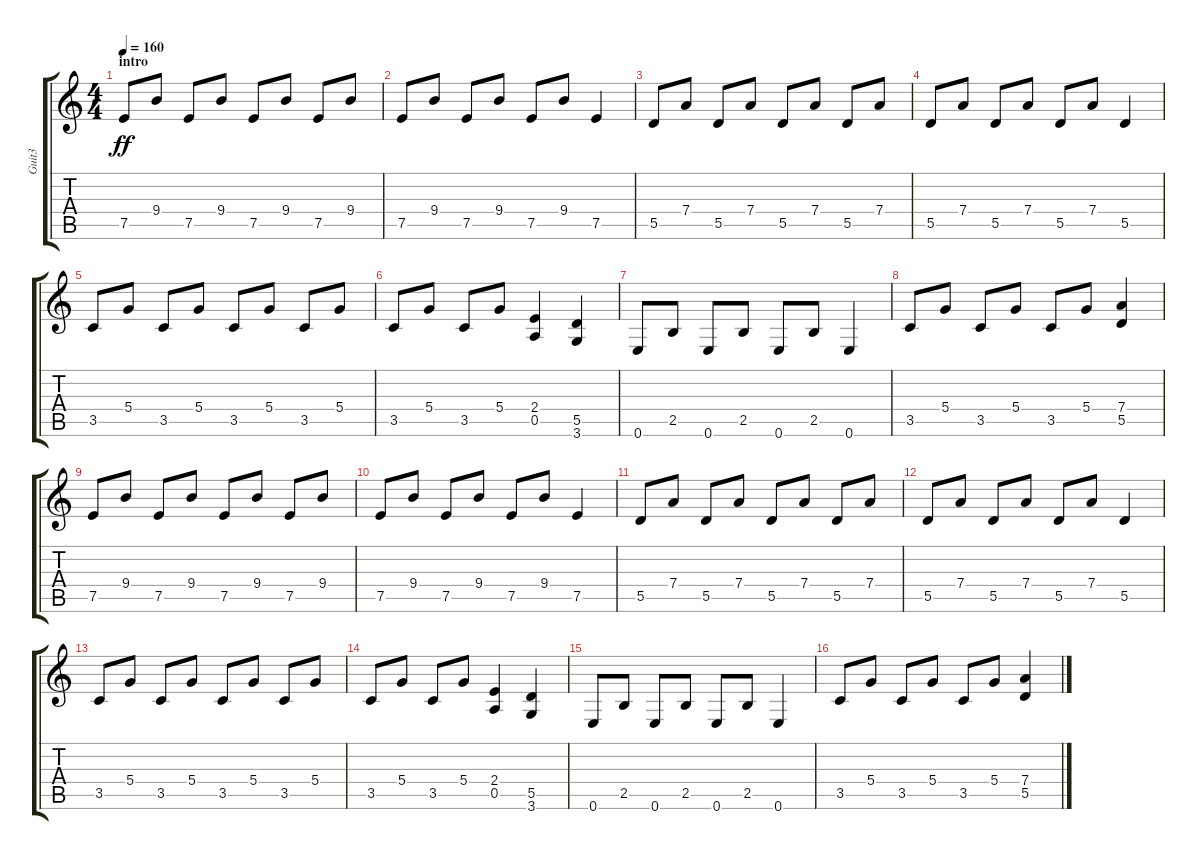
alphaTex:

\track ("Guit3" "Guit3") {instrument acousticguitarnylon}
\staff {score tabs}
\tuning (E4 B3 G3 D3 A2 E2) {hide}
\ts (4 4)
\section ("" "intro")
\tempo 160
\clef g2
\ks c
7.5.8{dy ff instrument acousticguitarnylon} 9.4.8 7.5.8 9.4.8 7.5.8 9.4.8 7.5.8 9.4.8 |
7.5.8 9.4.8 7.5.8 9.4.8 7.5.8 9.4.8 7.5.4 |
5.5.8 7.4.8 5.5.8 7.4.8 5.5.8 7.4.8 5.5.8 7.4.8 |
5.5.8 7.4.8 5.5.8 7.4.8 5.5.8 7.4.8 5.5.4 |
3.5.8 5.4.8 3.5.8 5.4.8 3.5.8 5.4.8 3.5.8 5.4.8 |
3.5.8 5.4.8 3.5.8 5.4.8 (2.4 0.5).4 (5.5 3.6).4 |
0.6.8 2.5.8 0.6.8 2.5.8 0.6.8 2.5.8 0.6.4 |
3.5.8 5.4.8 3.5.8 5.4.8 3.5.8 5.4.8 (7.4 5.5).4 |
7.5.8 9.4.8 7.5.8 9.4.8 7.5.8 9.4.8 7.5.8 9.4.8 |
7.5.8 9.4.8 7.5.8 9.4.8 7.5.8 9.4.8 7.5.4 |
5.5.8 7.4.8 5.5.8 7.4.8 5.5.8 7.4.8 5.5.8 7.4.8 |
5.5.8 7.4.8 5.5.8 7.4.8 5.5.8 7.4.8 5.5.4 |
3.5.8 5.4.8 3.5.8 5.4.8 3.5.8 5.4.8 3.5.8 5.4.8 |
3.5.8 5.4.8 3.5.8 5.4.8 (2.4 0.5).4 (5.5 3.6).4 |
0.6.8 2.5.8 0.6.8 2.5.8 0.6.8 2.5.8 0.6.4 |
3.5.8 5.4.8 3.5.8 5.4.8 3.5.8 5.4.8 (7.4 5.5).4
